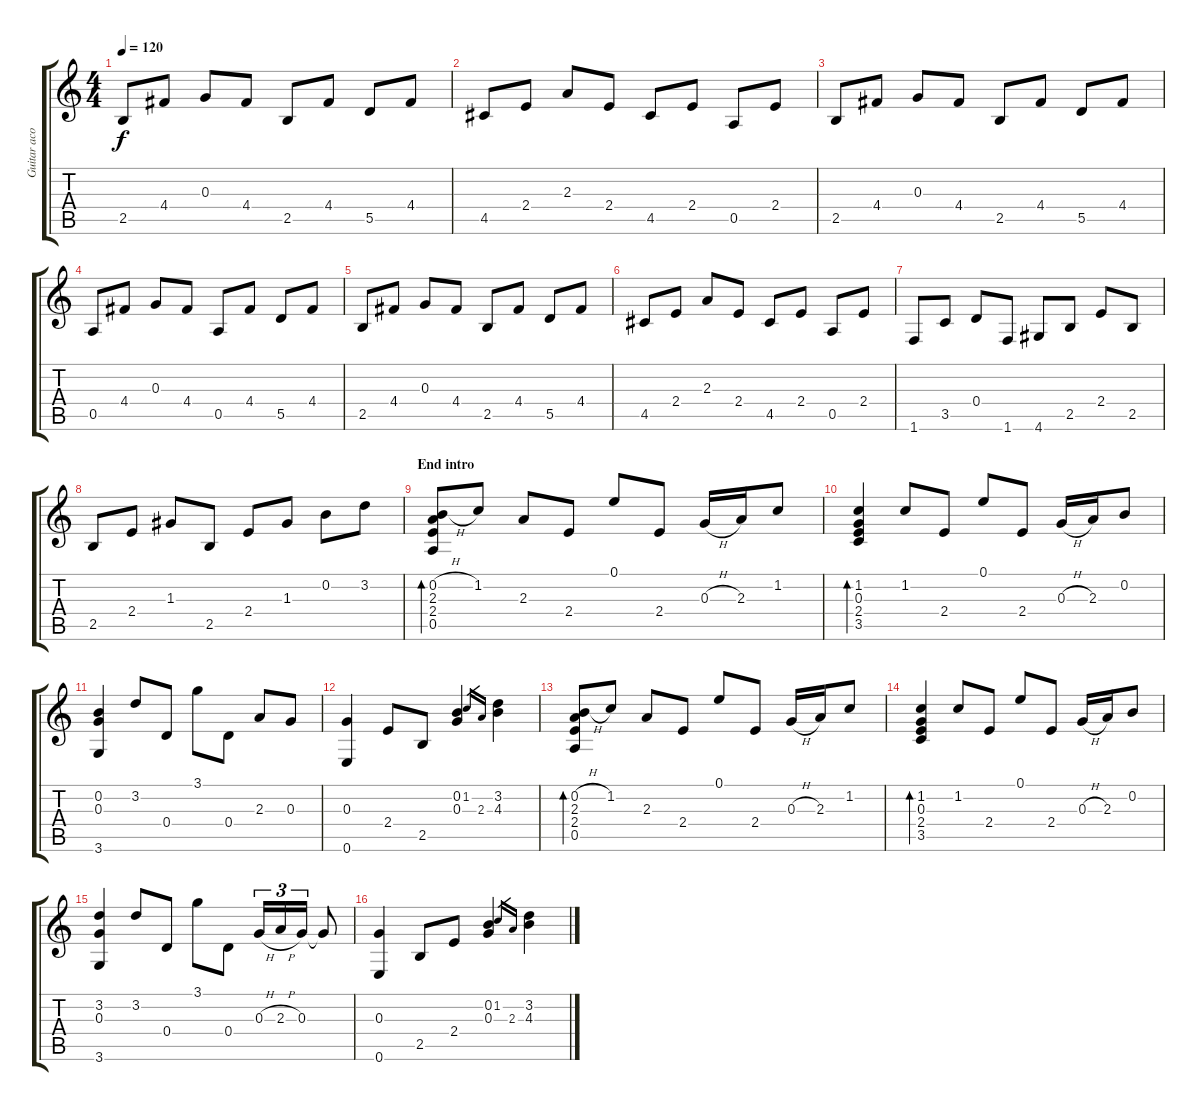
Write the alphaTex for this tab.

\track ("Guitar acoustic 1" "Guitar aco") {instrument acousticguitarsteel}
\staff {score tabs}
\tuning (E4 B3 G3 D3 A2 E2) {hide}
\ts (4 4)
\tempo 120
\clef g2
\ks c
2.5.8{dy f} 4.4.8 0.3.8 4.4.8 2.5.8 4.4.8 5.5.8 4.4.8 |
4.5.8 2.4.8 2.3.8 2.4.8 4.5.8 2.4.8 0.5.8 2.4.8 |
2.5.8 4.4.8 0.3.8 4.4.8 2.5.8 4.4.8 5.5.8 4.4.8 |
0.5.8 4.4.8 0.3.8 4.4.8 0.5.8 4.4.8 5.5.8 4.4.8 |
2.5.8 4.4.8 0.3.8 4.4.8 2.5.8 4.4.8 5.5.8 4.4.8 |
4.5.8 2.4.8 2.3.8 2.4.8 4.5.8 2.4.8 0.5.8 2.4.8 |
1.6.8 3.5.8 0.4.8 1.6.8 4.6.8 2.5.8 2.4.8 2.5.8 |
2.5.8 2.4.8 1.3.8 2.5.8 2.4.8 1.3.8 0.2.8 3.2.8 |
\section ("" "End intro")
(0.2{h} 2.3 2.4 0.5).8{bd 60} 1.2.8 2.3.8 2.4.8 0.1.8 2.4.8 0.3{h}.16 2.3.16 1.2.8 |
(1.2 0.3 2.4 3.5).4{bd 120} 1.2.8 2.4.8 0.1.8 2.4.8 0.3{h}.16 2.3.16 0.2.8 |
(0.2 0.3 3.6).4 3.2.8 0.4.8 3.1.8 0.4.8 2.3.8 0.3.8 |
(0.3 0.6).4 2.4.8 2.5.8 (0.2 0.3).4 1.2.16{gr} 2.3.16{gr} (3.2 4.3).4 |
(0.2{h} 2.3 2.4 0.5).8{bd 60} 1.2.8 2.3.8 2.4.8 0.1.8 2.4.8 0.3{h}.16 2.3.16 1.2.8 |
(1.2 0.3 2.4 3.5).4{bd 30} 1.2.8 2.4.8 0.1.8 2.4.8 0.3{h}.16 2.3.16 0.2.8 |
(3.2 0.3 3.6).4 3.2.8 0.4.8 3.1.8 0.4.8 0.3{h}.16{tu (3 2)} 2.3{h}.16{tu (3 2)} 0.3.16{tu (3 2)} 0.3{t}.8 |
(0.3 0.6).4 2.5.8 2.4.8 (0.2 0.3).4 1.2.16{gr} 2.3.16{gr} (3.2 4.3).4
